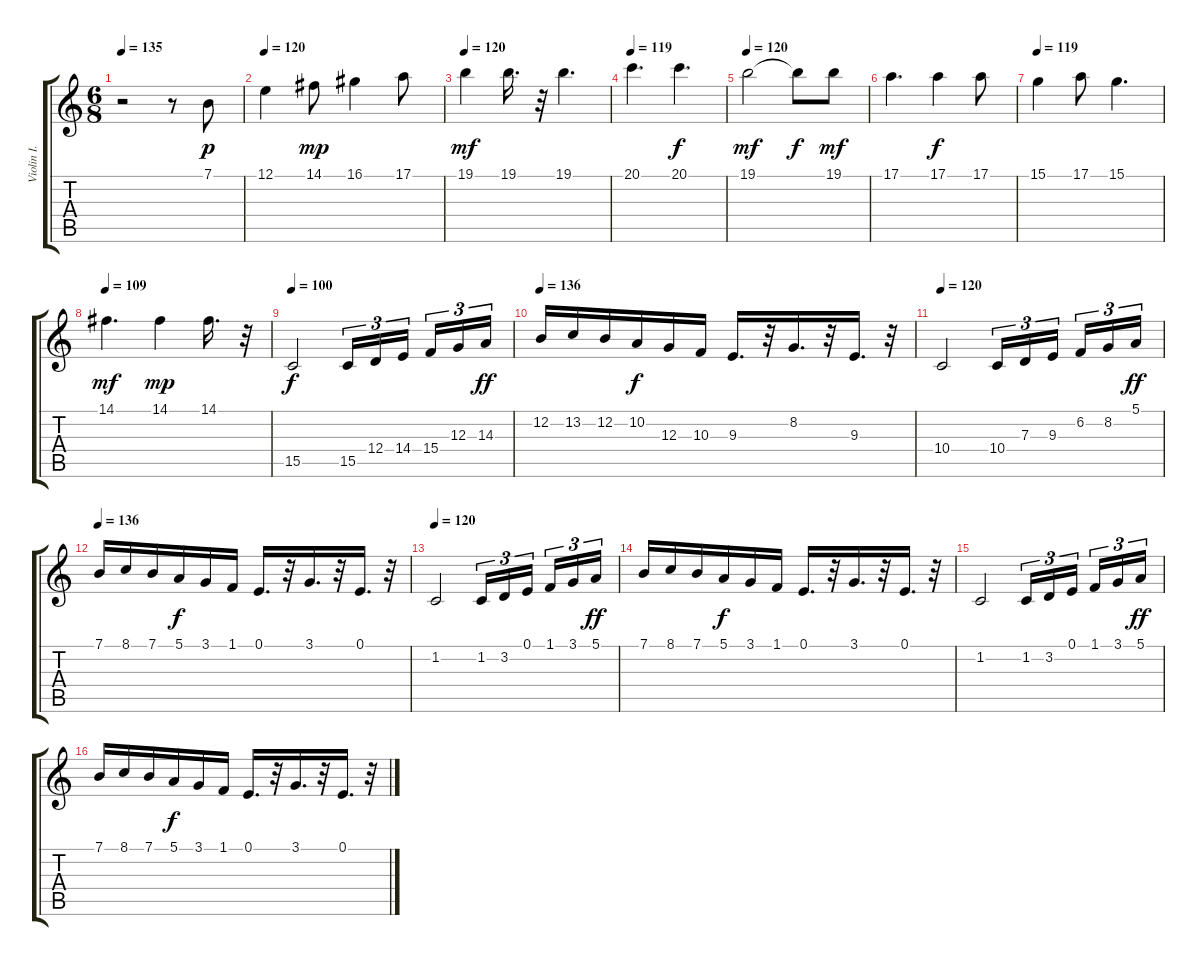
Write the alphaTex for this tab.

\track ("Violin I." "Violin I.") {instrument pizzicatostrings}
\staff {score tabs}
\tuning (E4 B3 G3 D3 A2 E2) {hide}
\ts (6 8)
\tempo 135
\clef g2
\ks c
r.2{dy f} r.8 7.1.8{dy p} |
\tempo 120
12.1.4 14.1.8{dy mp} 16.1.4 17.1.8 |
\tempo 120
19.1.4{dy mf} 19.1.16{d} r.32 19.1.4{d} |
\tempo 119
20.1.4{d} 20.1.4{d dy f} |
\tempo 120
19.1.2{dy mf} 19.1{t}.8{dy f} 19.1.8{dy mf} |
17.1.4{d} 17.1.4{dy f} 17.1.8 |
\tempo 119
15.1.4 17.1.8 15.1.4{d} |
\tempo 109
14.1.4{d dy mf} 14.1.4{dy mp} 14.1.16{d} r.32 |
\tempo 100
15.5.2{dy f} 15.5.16{tu (3 2)} 12.4.16{tu (3 2)} 14.4.16{tu (3 2) beam splitsecondary} 15.4.16{tu (3 2)} 12.3.16{tu (3 2)} 14.3.16{tu (3 2) dy ff} |
\tempo 136
12.2.16 13.2.16 12.2.16 10.2.16{dy f} 12.3.16 10.3.16 9.3.16{d} r.32 8.2.16{d} r.32 9.3.16{d} r.32 |
\tempo 120
10.4.2 10.4.16{tu (3 2)} 7.3.16{tu (3 2)} 9.3.16{tu (3 2) beam splitsecondary} 6.2.16{tu (3 2)} 8.2.16{tu (3 2)} 5.1.16{tu (3 2) dy ff} |
\tempo 136
7.1.16 8.1.16 7.1.16 5.1.16{dy f} 3.1.16 1.1.16 0.1.16{d} r.32 3.1.16{d} r.32 0.1.16{d} r.32 |
\tempo 120
1.2.2 1.2.16{tu (3 2)} 3.2.16{tu (3 2)} 0.1.16{tu (3 2) beam splitsecondary} 1.1.16{tu (3 2)} 3.1.16{tu (3 2)} 5.1.16{tu (3 2) dy ff} |
7.1.16 8.1.16 7.1.16 5.1.16{dy f} 3.1.16 1.1.16 0.1.16{d} r.32 3.1.16{d} r.32 0.1.16{d} r.32 |
1.2.2 1.2.16{tu (3 2)} 3.2.16{tu (3 2)} 0.1.16{tu (3 2) beam splitsecondary} 1.1.16{tu (3 2)} 3.1.16{tu (3 2)} 5.1.16{tu (3 2) dy ff} |
7.1.16 8.1.16 7.1.16 5.1.16{dy f} 3.1.16 1.1.16 0.1.16{d} r.32 3.1.16{d} r.32 0.1.16{d} r.32
